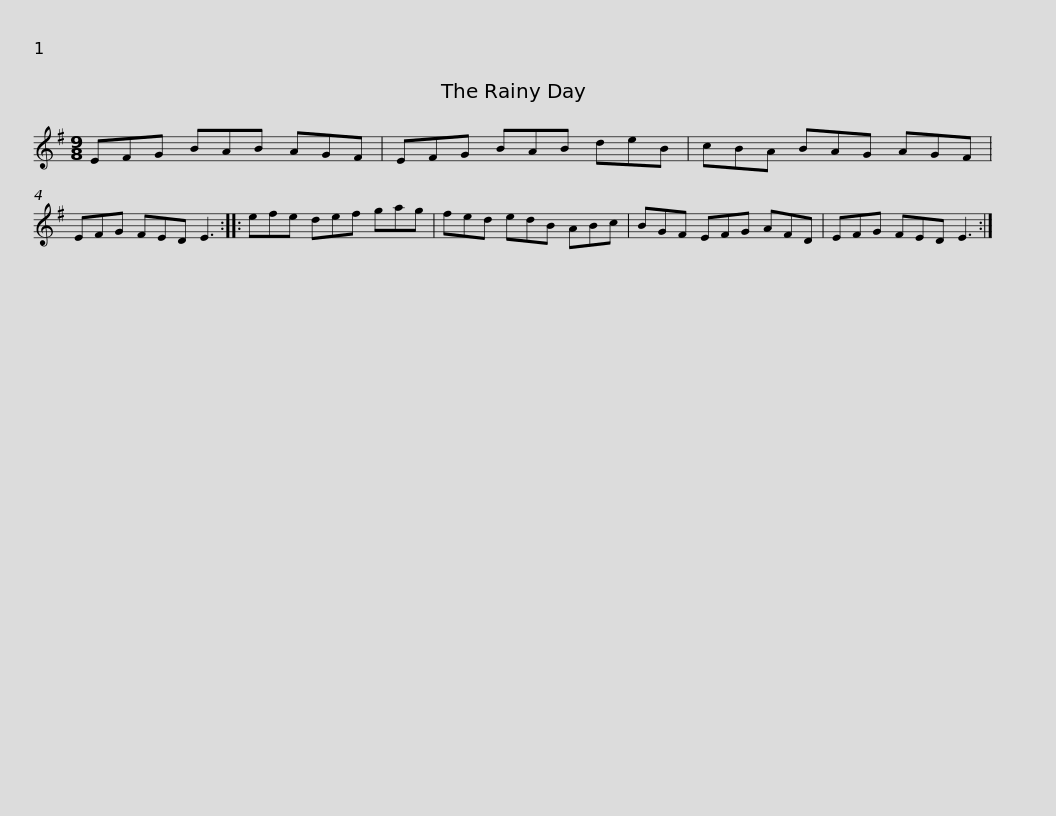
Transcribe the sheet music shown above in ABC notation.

X:1
L:1/8
M:9/8
I:linebreak $
K:Emin
V:1 treble
V:1
 EFG BAB AGF | EFG BAB deB | cBA BAG AGF | EFG FED E3 :: efe def gag |$ %5
 fed edB ABc | BGF EFG AFD | EFG FED E3 :| %8
